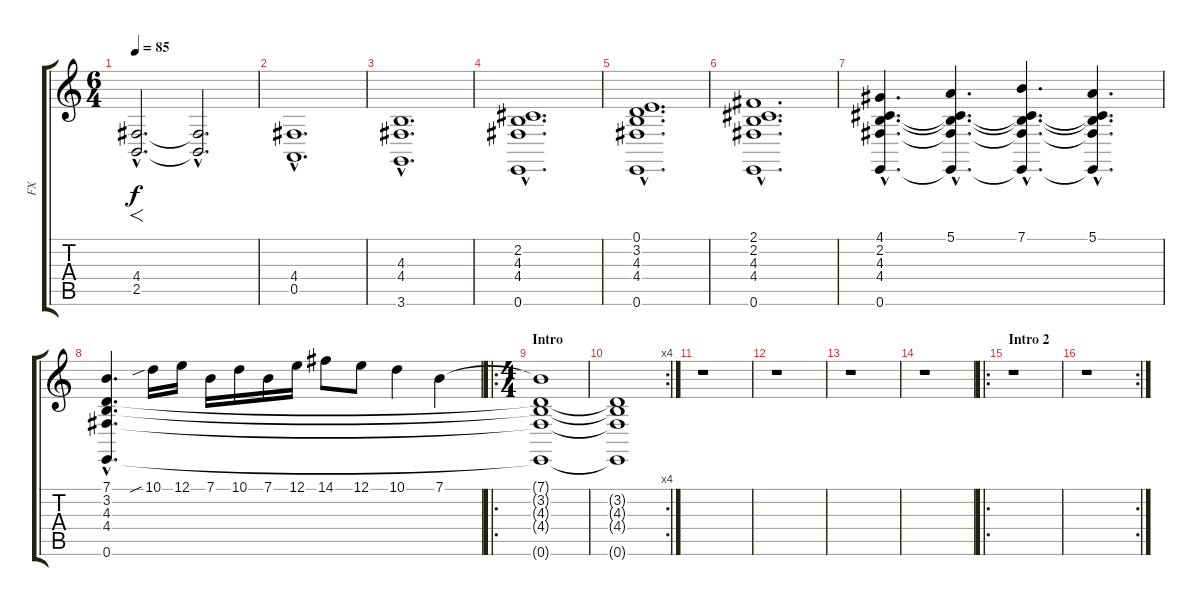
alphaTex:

\track ("FX" "FX") {instrument choiraahs}
\staff {score tabs}
\tuning (E4 B3 G3 D3 A2 E2) {hide}
\ts (6 4)
\tempo 85
\clef g2
\ks c
(4.4{hac} 2.5{hac}).2{f d dy f balance 0 instrument choiraahs} (4.4{hac t} 2.5{hac t}).2{d} |
(4.4{hac} 0.5{hac}).1{d balance 16} |
(4.3{hac} 4.4{hac} 3.6{hac}).1{d balance 0} |
(2.2{hac} 4.3{hac} 4.4{hac} 0.6{hac}).1{d balance 16} |
(0.1{hac} 3.2{hac} 4.3{hac} 4.4{hac} 0.6{hac}).1{d balance 8} |
(2.1{hac} 2.2{hac} 4.3{hac} 4.4{hac} 0.6{hac}).1{d} |
(4.1{hac} 2.2{hac} 4.3{hac} 4.4{hac} 0.6{hac}).4{d} (5.1{hac} 2.2{hac t} 4.3{hac t} 4.4{hac t} 0.6{hac t}).4{d} (7.1{hac} 2.2{hac t} 4.3{hac t} 4.4{hac t} 0.6{hac t}).4{d} (5.1{hac} 2.2{hac t} 4.3{hac t} 4.4{hac t} 0.6{hac t}).4{d} |
(7.1{hac} 3.2{hac} 4.3{hac} 4.4{hac} 0.6{hac}).4{d} 10.1{sib}.16 12.1.16 7.1.16 10.1.16 7.1.16 12.1.16 14.1.8 12.1.8 10.1.4 7.1.4 |
\ro
\ts (4 4)
\section ("" "Intro")
(7.1{t} 3.2{t} 4.3{t} 4.4{t} 0.6{t}).1{volume 3} |
\rc 4
(3.2{t} 4.3{t} 4.4{t} 0.6{t}).1 |
r.1 |
r.1 |
r.1 |
r.1 |
\ro
\section ("" "Intro 2")
r.1 |
\rc 2
r.1
